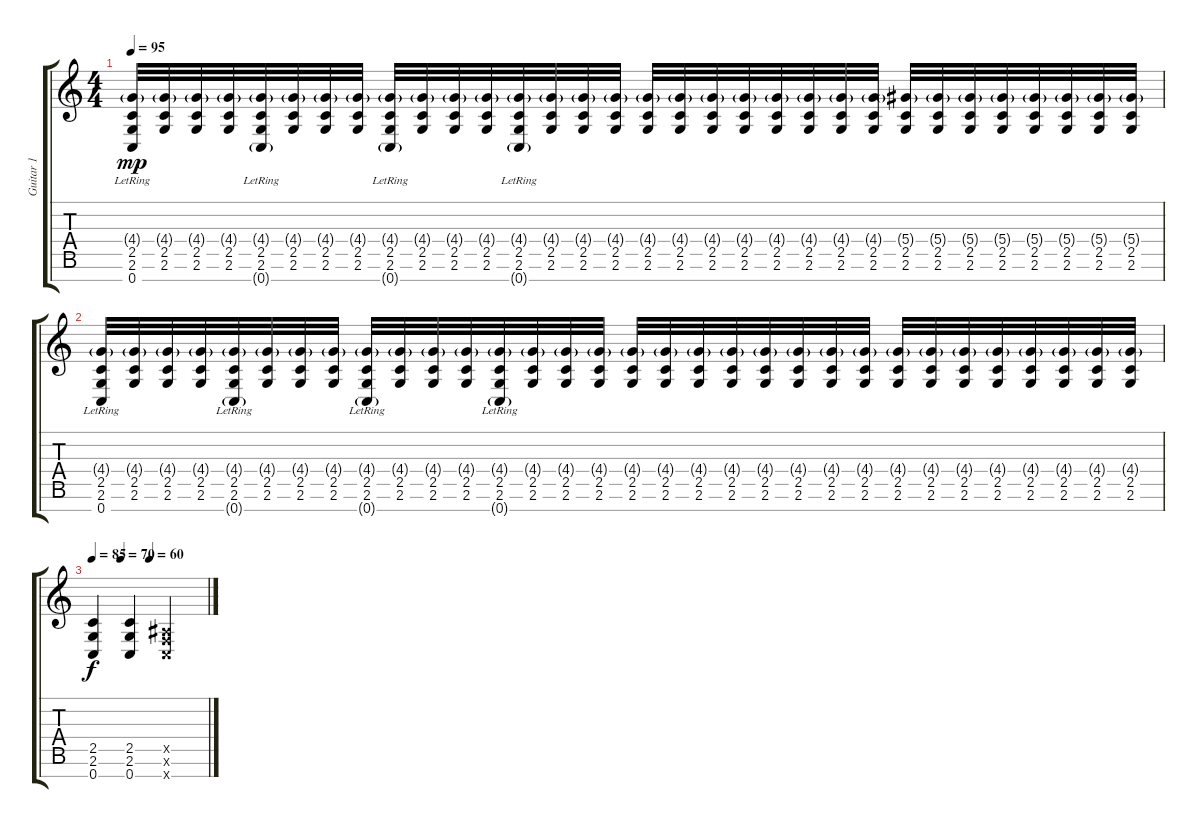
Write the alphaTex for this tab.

\track ("Guitar 1" "Guitar 1") {instrument distortionguitar}
\staff {score tabs}
\tuning (F4 C4 Ab3 Eb3 Bb2 F2 C2) {hide}
\ts (4 4)
\tempo 95
\clef g2
\ks c
(4.4{g} 2.5 2.6 0.7{lr}).32{dy mp} (4.4{g} 2.5 2.6).32 (4.4{g} 2.5 2.6).32 (4.4{g} 2.5 2.6).32 (4.4{g} 2.5 2.6 0.7{g lr}).32 (4.4{g} 2.5 2.6).32 (4.4{g} 2.5 2.6).32 (4.4{g} 2.5 2.6).32 (4.4{g} 2.5 2.6 0.7{g lr}).32 (4.4{g} 2.5 2.6).32 (4.4{g} 2.5 2.6).32 (4.4{g} 2.5 2.6).32 (4.4{g} 2.5 2.6 0.7{g lr}).32 (4.4{g} 2.5 2.6).32 (4.4{g} 2.5 2.6).32 (4.4{g} 2.5 2.6).32 (4.4{g} 2.5 2.6).32 (4.4{g} 2.5 2.6).32 (4.4{g} 2.5 2.6).32 (4.4{g} 2.5 2.6).32 (4.4{g} 2.5 2.6).32 (4.4{g} 2.5 2.6).32 (4.4{g} 2.5 2.6).32 (4.4{g} 2.5 2.6).32 (5.4{g} 2.5 2.6).32 (5.4{g} 2.5 2.6).32 (5.4{g} 2.5 2.6).32 (5.4{g} 2.5 2.6).32 (5.4{g} 2.5 2.6).32 (5.4{g} 2.5 2.6).32 (5.4{g} 2.5 2.6).32 (5.4{g} 2.5 2.6).32 |
(4.4{g} 2.5 2.6 0.7{lr}).32 (4.4{g} 2.5 2.6).32 (4.4{g} 2.5 2.6).32 (4.4{g} 2.5 2.6).32 (4.4{g} 2.5 2.6 0.7{g lr}).32 (4.4{g} 2.5 2.6).32 (4.4{g} 2.5 2.6).32 (4.4{g} 2.5 2.6).32 (4.4{g} 2.5 2.6 0.7{g lr}).32 (4.4{g} 2.5 2.6).32 (4.4{g} 2.5 2.6).32 (4.4{g} 2.5 2.6).32 (4.4{g} 2.5 2.6 0.7{g lr}).32 (4.4{g} 2.5 2.6).32 (4.4{g} 2.5 2.6).32 (4.4{g} 2.5 2.6).32 (4.4{g} 2.5 2.6).32 (4.4{g} 2.5 2.6).32 (4.4{g} 2.5 2.6).32 (4.4{g} 2.5 2.6).32 (4.4{g} 2.5 2.6).32 (4.4{g} 2.5 2.6).32 (4.4{g} 2.5 2.6).32 (4.4{g} 2.5 2.6).32 (4.4{g} 2.5 2.6).32 (4.4{g} 2.5 2.6).32 (4.4{g} 2.5 2.6).32 (4.4{g} 2.5 2.6).32 (4.4{g} 2.5 2.6).32 (4.4{g} 2.5 2.6).32 (4.4{g} 2.5 2.6).32 (4.4{g} 2.5 2.6).32 |
\tempo (60 0.5)
\tempo 85
\tempo (70 0.25)
(2.5 2.6 0.7).4{dy f} (2.5 2.6 0.7).4 (0.5{x} 0.6{x} 0.7{x}).2
